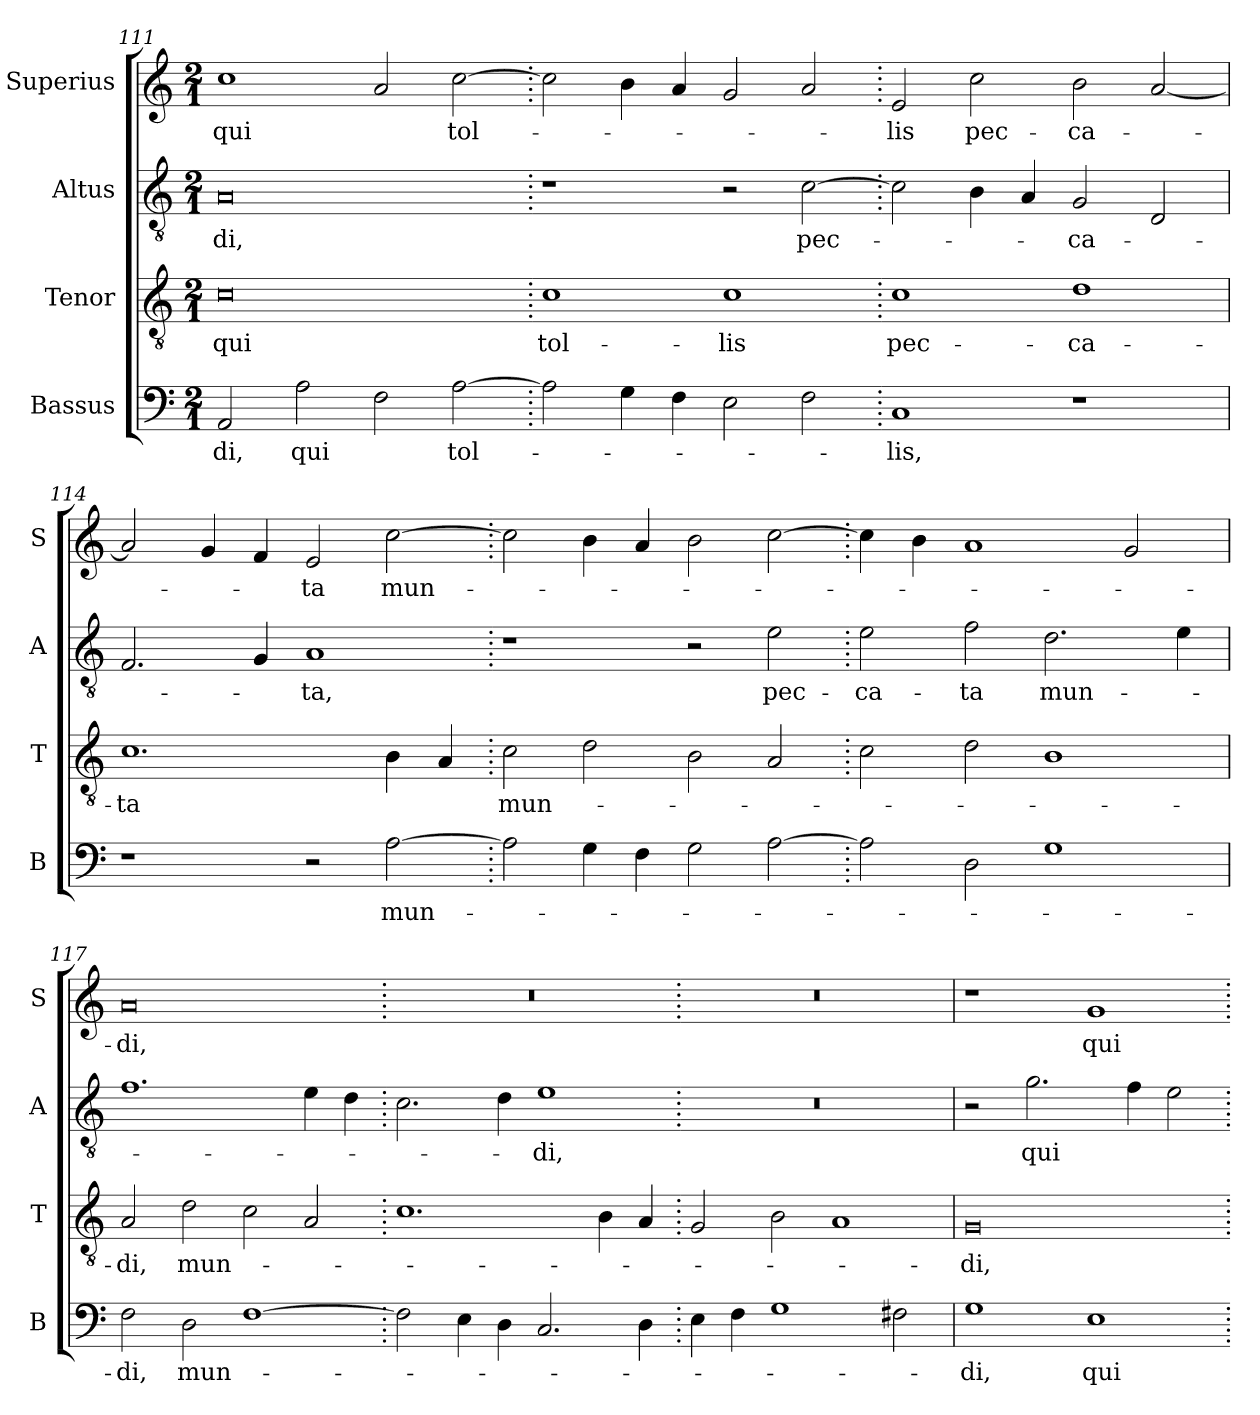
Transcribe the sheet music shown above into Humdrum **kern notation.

**kern	**text	**kern	**text	**kern	**text	**kern	**text
*part4	*part4	*part3	*part3	*part2	*part2	*part1	*part1
*staff4	*staff4	*staff3	*staff3	*staff2	*staff2	*staff1	*staff1
*I"Bassus	*	*I"Tenor	*	*I"Altus	*	*I"Superius	*
*I'B	*	*I'T	*	*I'A	*	*I'S	*
*clefF4	*	*clefGv2	*	*clefGv2	*	*clefG2	*
*k[]	*	*k[]	*	*k[]	*	*k[]	*
*M2/1	*	*M2/1	*	*M2/1	*	*M2/1	*
=111	=111	=111	=111	=111	=111	=111	=111
2AA/	-di,	0c	qui	0A	-di,	1cc	qui
2A\	qui	.	.	.	.	.	.
2F\	.	.	.	.	.	2a/	.
[2A\	tol-	.	.	.	.	[2cc\	tol-
=112.	=112.	=112.	=112.	=112.	=112.	=112.	=112.
2A\]	.	1c	tol-	1r	.	2cc\]	.
4G\	.	.	.	.	.	4b\	.
4F\	.	.	.	.	.	4a/	.
2E\	.	1c	-lis	2r	.	2g/	.
2F\	.	.	.	[2c\	pec-	2a/	.
=113.	=113.	=113.	=113.	=113.	=113.	=113.	=113.
1C	-lis,	1c	pec-	2c\]	.	2e/	-lis
.	.	.	.	4B\	.	2cc\	pec-
.	.	.	.	4A/	.	.	.
1r	.	1d	-ca-	2G/	-ca-	2b\	-ca-
.	.	.	.	2D/	.	[2a/	.
=114	=114	=114	=114	=114	=114	=114	=114
1r	.	1.c	-ta	2.F/	.	2a/]	.
.	.	.	.	.	.	4g/	.
.	.	.	.	4G/	.	4f/	.
2r	.	.	.	1A	-ta,	2e/	-ta
[2A\	mun-	4B\	.	.	.	[2cc\	mun-
.	.	4A/	.	.	.	.	.
=115.	=115.	=115.	=115.	=115.	=115.	=115.	=115.
2A\]	.	2c\	mun-	1r	.	2cc\]	.
4G\	.	2d\	.	.	.	4b\	.
4F\	.	.	.	.	.	4a/	.
2G\	.	2B\	.	2r	.	2b\	.
[2A\	.	2A/	.	2e\	pec-	[2cc\	.
=116.	=116.	=116.	=116.	=116.	=116.	=116.	=116.
2A\]	.	2c\	.	2e\	-ca-	4cc\]	.
.	.	.	.	.	.	4b\	.
2D\	.	2d\	.	2f\	-ta	1a	.
1G	.	1B	.	2.d\	mun-	.	.
.	.	.	.	.	.	2g/	.
.	.	.	.	4e\	.	.	.
=117	=117	=117	=117	=117	=117	=117	=117
2F\	-di,	2A/	-di,	1.f	.	0a	-di,
2D\	mun-	2d\	mun-	.	.	.	.
[1F	.	2c\	.	.	.	.	.
.	.	2A/	.	4e\	.	.	.
.	.	.	.	4d\	.	.	.
=118.	=118.	=118.	=118.	=118.	=118.	=118.	=118.
2F\]	.	1.c	.	2.c\	.	0r	.
4E\	.	.	.	.	.	.	.
4D\	.	.	.	4d\	.	.	.
2.C/	.	.	.	1e	-di,	.	.
.	.	4B\	.	.	.	.	.
4D\	.	4A/	.	.	.	.	.
=119.	=119.	=119.	=119.	=119.	=119.	=119.	=119.
4E\	.	2G/	.	0r	.	0r	.
4F\	.	.	.	.	.	.	.
1G	.	2B\	.	.	.	.	.
.	.	1A	.	.	.	.	.
2F#X\	.	.	.	.	.	.	.
=120	=120	=120	=120	=120	=120	=120	=120
1G	-di,	0G	-di,	2r	.	1r	.
.	.	.	.	2.g\	qui	.	.
1E	qui	.	.	.	.	1g	qui
.	.	.	.	4f\	.	.	.
.	.	.	.	2e\	.	.	.
=.	=.	=.	=.	=.	=.	=.	=.
*-	*-	*-	*-	*-	*-	*-	*-
